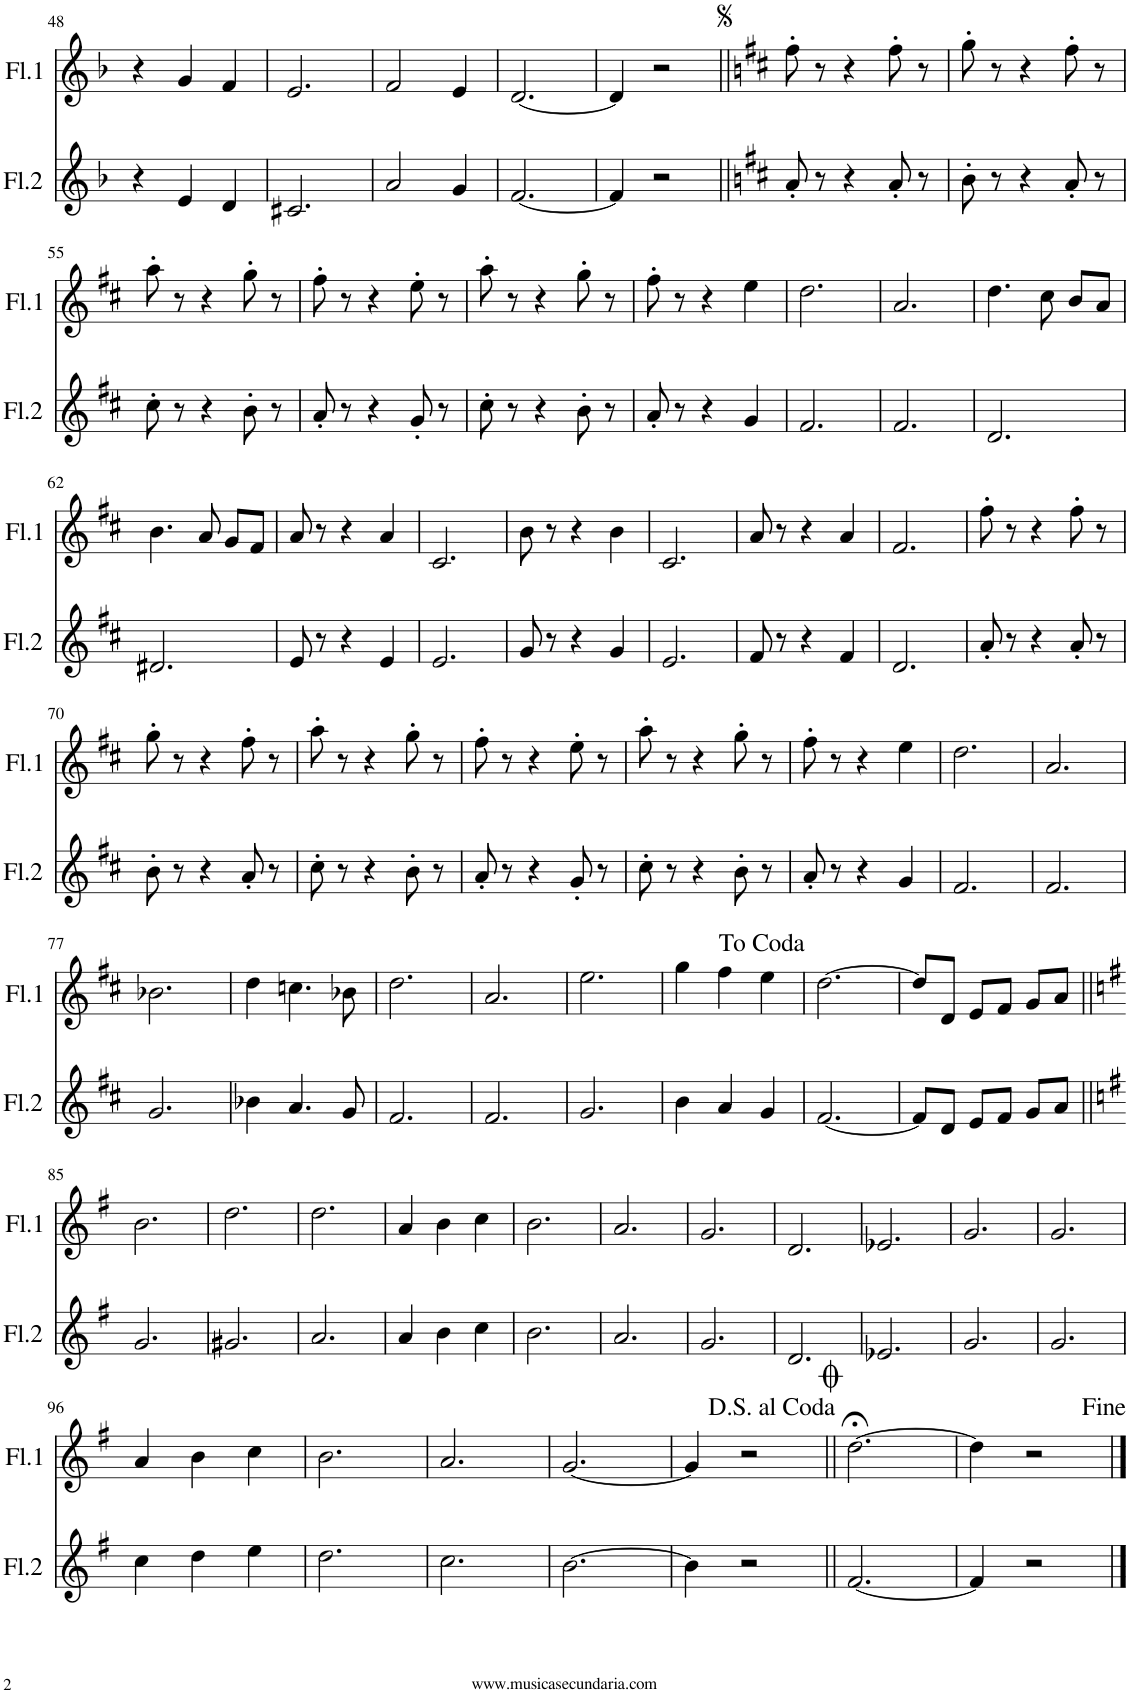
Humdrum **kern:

**kern	**kern
*part2	*part1
*staff2	*staff1
*I"Flauta 2	*I"Flauta 1
*I'Fl.2	*I'Fl.1
!!LO:PB:g=z
*clefG2	*clefG2
*k[b-]	*k[b-]
*M3/4	*M3/4
=48	=48
4r	4r
4e/	4g/
4d/	4f/
=49	=49
2.c#X/	2.e/
=50	=50
2a/	2f/
4g/	4e/
=51	=51
[2.f/	[2.d/
=52	=52
4f/]	4d/]
2r	2r
=53||	=53||
*k[f#c#]	*k[f#c#]
8a'/	8ff#'\
8r	8r
4r	4r
8a'/	8ff#'\
8r	8r
=54	=54
8b'\	8gg'\
8r	8r
4r	4r
8a'/	8ff#'\
8r	8r
!!LO:LB:g=z
=55	=55
8cc#'\	8aa'\
8r	8r
4r	4r
8b'\	8gg'\
8r	8r
=56	=56
8a'/	8ff#'\
8r	8r
4r	4r
8g'/	8ee'\
8r	8r
=57	=57
8cc#'\	8aa'\
8r	8r
4r	4r
8b'\	8gg'\
8r	8r
=58	=58
8a'/	8ff#'\
8r	8r
4r	4r
4g/	4ee\
=59	=59
2.f#/	2.dd\
=60	=60
2.f#/	2.a/
=61	=61
2.d/	4.dd\
.	8cc#\
.	8b/L
.	8a/J
!!LO:LB:g=z
=62	=62
2.d#X/	4.b\
.	8a/
.	8g/L
.	8f#/J
=63	=63
8e/	8a/
8r	8r
4r	4r
4e/	4a/
=64	=64
2.e/	2.c#/
=65	=65
8g/	8b\
8r	8r
4r	4r
4g/	4b\
=66	=66
2.e/	2.c#/
=67	=67
8f#/	8a/
8r	8r
4r	4r
4f#/	4a/
=68	=68
2.d/	2.f#/
=69	=69
8a'/	8ff#'\
8r	8r
4r	4r
8a'/	8ff#'\
8r	8r
!!LO:LB:g=z
=70	=70
8b'\	8gg'\
8r	8r
4r	4r
8a'/	8ff#'\
8r	8r
=71	=71
8cc#'\	8aa'\
8r	8r
4r	4r
8b'\	8gg'\
8r	8r
=72	=72
8a'/	8ff#'\
8r	8r
4r	4r
8g'/	8ee'\
8r	8r
=73	=73
8cc#'\	8aa'\
8r	8r
4r	4r
8b'\	8gg'\
8r	8r
=74	=74
8a'/	8ff#'\
8r	8r
4r	4r
4g/	4ee\
=75	=75
2.f#/	2.dd\
=76	=76
2.f#/	2.a/
!!LO:LB:g=z
=77	=77
2.g/	2.b-X\
=78	=78
4b-X\	4dd\
4.a/	4.ccn\
8g/	8b-X\
=79	=79
2.f#/	2.dd\
=80	=80
2.f#/	2.a/
=81	=81
2.g/	2.ee\
=82	=82
4b\	4gg\
4a/	4ff#\
4g/	4ee\
=83	=83
[2.f#/	[2.dd\
=84	=84
8f#/L]	8dd/L]
8d/J	8d/J
8e/L	8e/L
8f#/J	8f#/J
8g/L	8g/L
8a/J	8a/J
!!LO:LB:g=z
=85||	=85||
*k[f#]	*k[f#]
2.g/	2.b\
=86	=86
2.g#X/	2.dd\
=87	=87
2.a/	2.dd\
=88	=88
4a/	4a/
4b\	4b\
4cc\	4cc\
=89	=89
2.b\	2.b\
=90	=90
2.a/	2.a/
=91	=91
2.g/	2.g/
=92	=92
2.d/	2.d/
=93	=93
2.e-X/	2.e-X/
=94	=94
2.g/	2.g/
=95	=95
2.g/	2.g/
!!LO:LB:g=z
=96	=96
4cc\	4a/
4dd\	4b\
4ee\	4cc\
=97	=97
2.dd\	2.b\
=98	=98
2.cc\	2.a/
=99	=99
[2.b\	[2.g/
=100	=100
4b\]	4g/]
2r	2r
=101||	=101||
[2.f#/	[2.dd;<\
=102	=102
4f#/]	4dd\]
2r	2r
==	==
*-	*-
